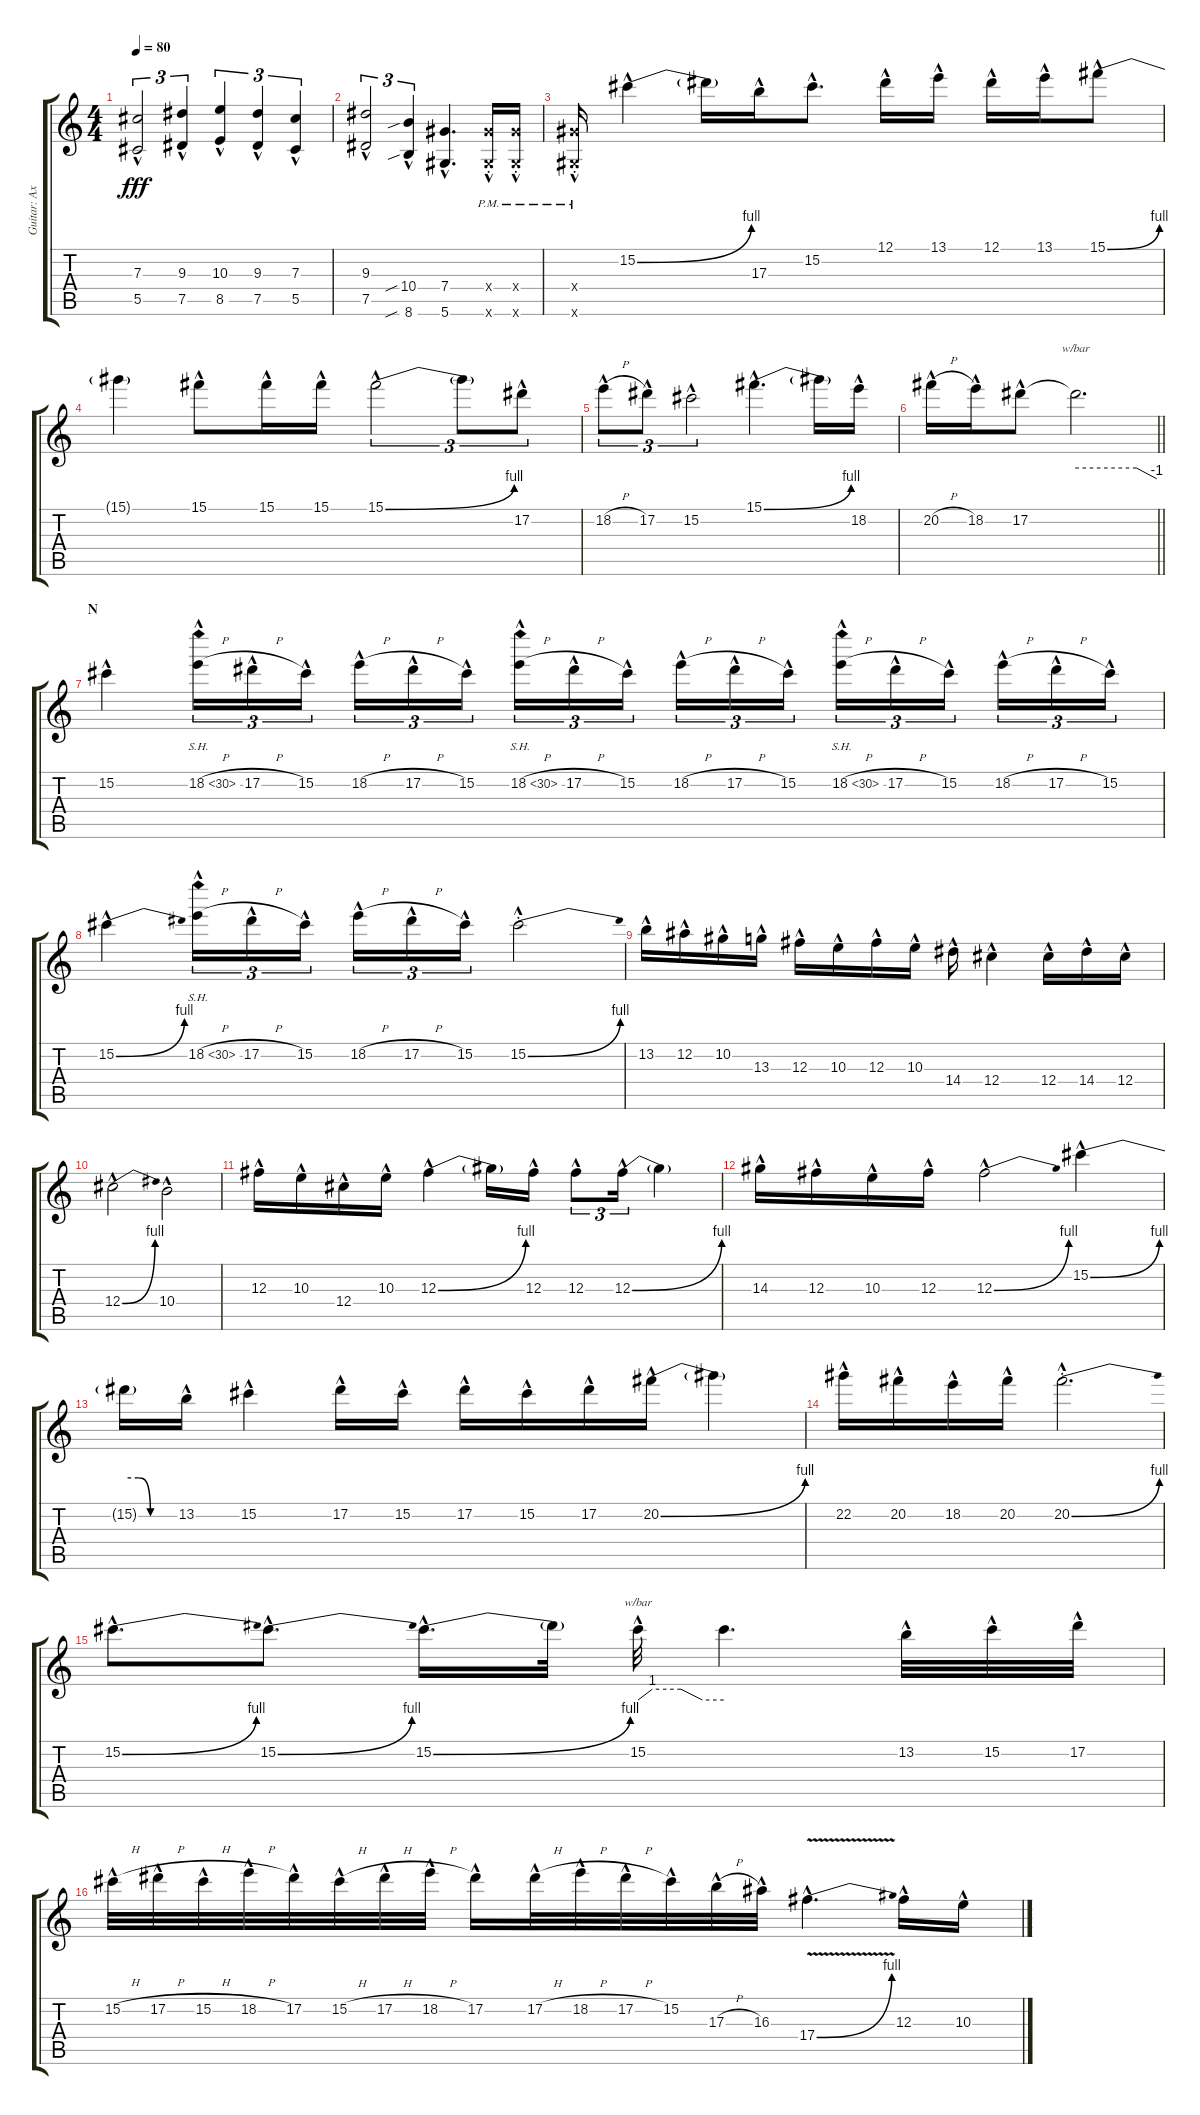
\track ("Guitar: Axel" "Guitar: Ax") {instrument overdrivenguitar}
\staff {score tabs}
\tuning (Eb4 Bb3 Gb3 Db3 Ab2 Eb2) {hide}
\ts (4 4)
\tempo 80
\clef g2
\ks c
(7.3{hac} 5.5{hac}).2{tu (3 2) dy fff} (9.3{hac} 7.5{hac}).4{tu (3 2)} (10.3{hac} 8.5{hac}).4{tu (3 2)} (9.3{hac} 7.5{hac}).4{tu (3 2)} (7.3{hac} 5.5{hac}).4{tu (3 2)} |
(9.3{hac} 7.5{hac}).2{tu (3 2)} (10.4{sib hac} 8.6{sib hac}).4{tu (3 2)} (7.4{hac} 5.6{hac}).4{d} (7.4{hac pm st x} 5.6{hac pm st x}).16 (7.4{hac pm st x} 5.6{hac pm st x}).16 |
(7.4{hac pm st x} 5.6{hac pm st x}).16 15.2{be (bend 0 0 60 4) hac}.4 15.2{t}.16 17.3{hac}.16 15.2{hac}.8{d} 12.1{hac}.16 13.1{hac}.16 12.1{hac}.16 13.1{hac}.16 15.1{be (bend 0 0 60 4) hac}.8 |
15.1{t}.4 15.1{hac}.8 15.1{hac}.16 15.1{hac}.16 15.1{be (bend 0 0 60 4) hac}.2{tu (3 2)} 15.1{t}.8{tu (3 2)} 17.2{hac}.8{tu (3 2)} |
18.2{h hac}.8{tu (3 2)} 17.2{hac}.8{tu (3 2)} 15.2{hac}.2{tu (3 2)} 15.1{be (bend 0 0 60 4) hac}.4{d} 15.1{t}.16 18.2{hac}.16 |
\barLineRight lightlight
20.2{h hac}.16 18.2{hac}.16 17.2{hac}.8 17.2{t}.2{d tbe (custom default 0 0 45 0 60 -4)} |
\section ("" "N")
15.2{hac}.4 18.2{sh 12 h hac}.16{tu (3 2)} 17.2{h hac}.16{tu (3 2)} 15.2{hac}.16{tu (3 2) beam splitsecondary} 18.2{h hac}.16{tu (3 2)} 17.2{h hac}.16{tu (3 2)} 15.2{hac}.16{tu (3 2)} 18.2{sh 12 h hac}.16{tu (3 2)} 17.2{h hac}.16{tu (3 2)} 15.2{hac}.16{tu (3 2) beam splitsecondary} 18.2{h hac}.16{tu (3 2)} 17.2{h hac}.16{tu (3 2)} 15.2{hac}.16{tu (3 2)} 18.2{sh 12 h hac}.16{tu (3 2)} 17.2{h hac}.16{tu (3 2)} 15.2{hac}.16{tu (3 2) beam splitsecondary} 18.2{h hac}.16{tu (3 2)} 17.2{h hac}.16{tu (3 2)} 15.2{hac}.16{tu (3 2)} |
15.2{be (bend 0 0 60 4) hac}.4 18.2{sh 12 h hac}.16{tu (3 2)} 17.2{h hac}.16{tu (3 2)} 15.2{hac}.16{tu (3 2) beam splitsecondary} 18.2{h hac}.16{tu (3 2)} 17.2{h hac}.16{tu (3 2)} 15.2{hac}.16{tu (3 2)} 15.2{be (bend 0 0 60 4) hac st}.2 |
13.2{hac}.16 12.2{hac}.16 10.2{hac}.16 13.3{hac}.16 12.3{hac}.16 10.3{hac}.16 12.3{hac}.16 10.3{hac}.16 14.4{hac}.16 12.4{hac}.4 12.4{hac}.16 14.4{hac}.16 12.4{hac}.16 |
12.4{be (bend 0 0 60 4) hac}.2 10.4{hac}.2 |
12.3{hac}.16 10.3{hac}.16 12.4{hac}.16 10.3{hac}.16 12.3{be (bend 0 0 60 4) hac}.4 12.3{t}.16 12.3{hac}.16 12.3{hac}.8{tu (3 2)} 12.3{be (bend 0 0 60 4) hac}.16{tu (3 2)} 12.3{t}.4 |
14.3{hac}.16 12.3{hac}.16 10.3{hac}.16 12.3{hac}.16 12.3{be (bend 0 0 60 4) hac}.2 15.2{be (bend 0 0 60 4) hac}.4 |
15.2{be (custom 0 4 15 4 30 0 60 0) t}.16 13.2{hac}.16 15.2{hac}.4 17.2{hac}.16 15.2{hac}.16 17.2{hac}.16 15.2{hac}.16 17.2{hac}.16 20.2{be (bend 0 0 60 4) hac}.16 20.2{t}.4 |
22.2{hac}.16 20.2{hac}.16 18.2{hac}.16 20.2{hac}.16 20.2{be (bend 0 0 60 4) hac st}.2{d} |
15.2{be (bend 0 0 60 4) hac}.8{d} 15.2{be (bend 0 0 60 4) hac}.8{d} 15.2{be (bend 0 0 60 4) hac}.16{d} 15.2{t}.32 15.2{hac}.32{tbe (custom default 0 0 10 4 30 4 45 0 60 0)} 15.2{t}.4{d} 13.2{hac}.32 15.2{hac}.32 17.2{hac}.32 |
15.2{h hac}.32 17.2{h hac}.32 15.2{h hac}.32 18.2{h hac}.32 17.2{hac}.32 15.2{h hac}.32 17.2{h hac}.32 18.2{h hac}.32 17.2{hac}.16 17.2{h hac}.32 18.2{h hac}.32 17.2{h hac}.32 15.2{hac}.32 17.3{h hac}.32 16.3{hac}.32 17.4{be (bend 0 0 60 4) v hac}.4{d} 12.3{hac}.16 10.3{hac}.16
